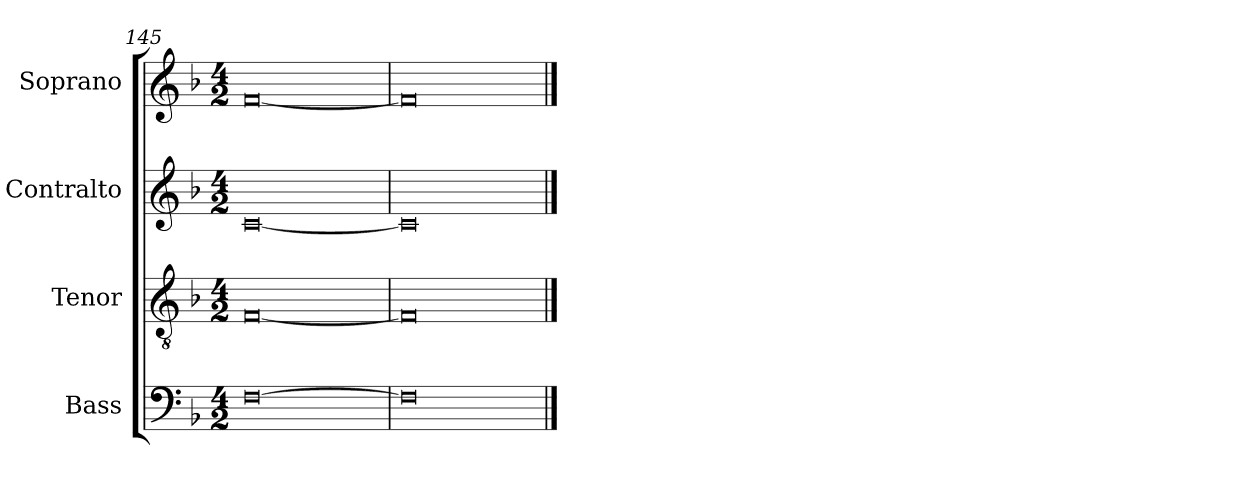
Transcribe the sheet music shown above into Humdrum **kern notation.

**kern	**kern	**kern	**kern
*part4	*part3	*part2	*part1
*staff4	*staff3	*staff2	*staff1
*I"Bass	*I"Tenor	*I"Contralto	*I"Soprano
*I'B	*I'T	*I'A	*I'S
*clefF4	*clefGv2	*clefG2	*clefG2
*k[b-]	*k[b-]	*k[b-]	*k[b-]
*F:ion	*F:ion	*F:ion	*F:ion
*M4/2	*M4/2	*M4/2	*M4/2
=145	=145	=145	=145
[0F	[0F	[0c	[0f
=146	=146	=146	=146
0F]	0F]	0c]	0f]
==	==	==	==
*-	*-	*-	*-
